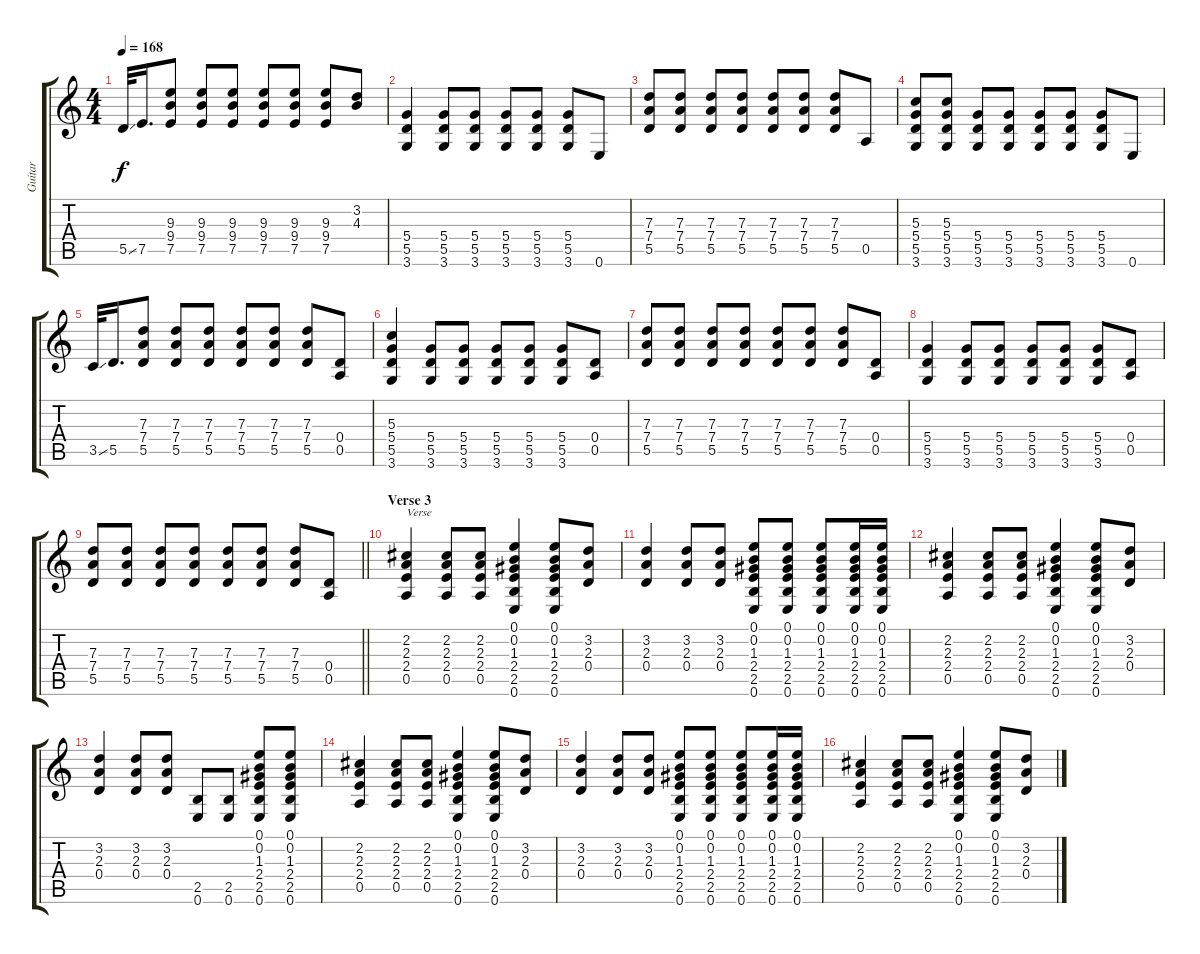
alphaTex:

\track ("Guitar " "Guitar ") {instrument distortionguitar}
\staff {score tabs}
\tuning (E4 B3 G3 D3 A2 E2) {hide}
\ts (4 4)
\tempo 168
\clef g2
\ks c
5.5{ss}.32{dy f} 7.5.16{d} (9.3 9.4 7.5).8 (9.3 9.4 7.5).8 (9.3 9.4 7.5).8 (9.3 9.4 7.5).8 (9.3 9.4 7.5).8 (9.3 9.4 7.5).8 (3.2 4.3).8 |
(5.4 5.5 3.6).4 (5.4 5.5 3.6).8 (5.4 5.5 3.6).8 (5.4 5.5 3.6).8 (5.4 5.5 3.6).8 (5.4 5.5 3.6).8 0.6.8 |
(7.3 7.4 5.5).8 (7.3 7.4 5.5).8 (7.3 7.4 5.5).8 (7.3 7.4 5.5).8 (7.3 7.4 5.5).8 (7.3 7.4 5.5).8 (7.3 7.4 5.5).8 0.5.8 |
(5.3 5.4 5.5 3.6).8 (5.3 5.4 5.5 3.6).8 (5.4 5.5 3.6).8 (5.4 5.5 3.6).8 (5.4 5.5 3.6).8 (5.4 5.5 3.6).8 (5.4 5.5 3.6).8 0.6.8 |
3.5{ss}.32 5.5.16{d} (7.3 7.4 5.5).8 (7.3 7.4 5.5).8 (7.3 7.4 5.5).8 (7.3 7.4 5.5).8 (7.3 7.4 5.5).8 (7.3 7.4 5.5).8 (0.4 0.5).8 |
(5.3 5.4 5.5 3.6).4 (5.4 5.5 3.6).8 (5.4 5.5 3.6).8 (5.4 5.5 3.6).8 (5.4 5.5 3.6).8 (5.4 5.5 3.6).8 (0.4 0.5).8 |
(7.3 7.4 5.5).8 (7.3 7.4 5.5).8 (7.3 7.4 5.5).8 (7.3 7.4 5.5).8 (7.3 7.4 5.5).8 (7.3 7.4 5.5).8 (7.3 7.4 5.5).8 (0.4 0.5).8 |
(5.4 5.5 3.6).4 (5.4 5.5 3.6).8 (5.4 5.5 3.6).8 (5.4 5.5 3.6).8 (5.4 5.5 3.6).8 (5.4 5.5 3.6).8 (0.4 0.5).8 |
\barLineRight lightlight
(7.3 7.4 5.5).8 (7.3 7.4 5.5).8 (7.3 7.4 5.5).8 (7.3 7.4 5.5).8 (7.3 7.4 5.5).8 (7.3 7.4 5.5).8 (7.3 7.4 5.5).8 (0.4 0.5).8 |
\section ("" "Verse 3")
(2.2 2.3 2.4 0.5).4{txt "Verse"} (2.2 2.3 2.4 0.5).8 (2.2 2.3 2.4 0.5).8 (0.1 0.2 1.3 2.4 2.5 0.6).4 (0.1 0.2 1.3 2.4 2.5 0.6).8 (3.2 2.3 0.4).8 |
(3.2 2.3 0.4).4 (3.2 2.3 0.4).8 (3.2 2.3 0.4).8 (0.1 0.2 1.3 2.4 2.5 0.6).8 (0.1 0.2 1.3 2.4 2.5 0.6).8 (0.1 0.2 1.3 2.4 2.5 0.6).8 (0.1 0.2 1.3 2.4 2.5 0.6).16 (0.1 0.2 1.3 2.4 2.5 0.6).16 |
(2.2 2.3 2.4 0.5).4 (2.2 2.3 2.4 0.5).8 (2.2 2.3 2.4 0.5).8 (0.1 0.2 1.3 2.4 2.5 0.6).4 (0.1 0.2 1.3 2.4 2.5 0.6).8 (3.2 2.3 0.4).8 |
(3.2 2.3 0.4).4 (3.2 2.3 0.4).8 (3.2 2.3 0.4).8 (2.5 0.6).8 (2.5 0.6).8 (0.1 0.2 1.3 2.4 2.5 0.6).8 (0.1 0.2 1.3 2.4 2.5 0.6).8 |
(2.2 2.3 2.4 0.5).4 (2.2 2.3 2.4 0.5).8 (2.2 2.3 2.4 0.5).8 (0.1 0.2 1.3 2.4 2.5 0.6).4 (0.1 0.2 1.3 2.4 2.5 0.6).8 (3.2 2.3 0.4).8 |
(3.2 2.3 0.4).4 (3.2 2.3 0.4).8 (3.2 2.3 0.4).8 (0.1 0.2 1.3 2.4 2.5 0.6).8 (0.1 0.2 1.3 2.4 2.5 0.6).8 (0.1 0.2 1.3 2.4 2.5 0.6).8 (0.1 0.2 1.3 2.4 2.5 0.6).16 (0.1 0.2 1.3 2.4 2.5 0.6).16 |
(2.2 2.3 2.4 0.5).4 (2.2 2.3 2.4 0.5).8 (2.2 2.3 2.4 0.5).8 (0.1 0.2 1.3 2.4 2.5 0.6).4 (0.1 0.2 1.3 2.4 2.5 0.6).8 (3.2 2.3 0.4).8
